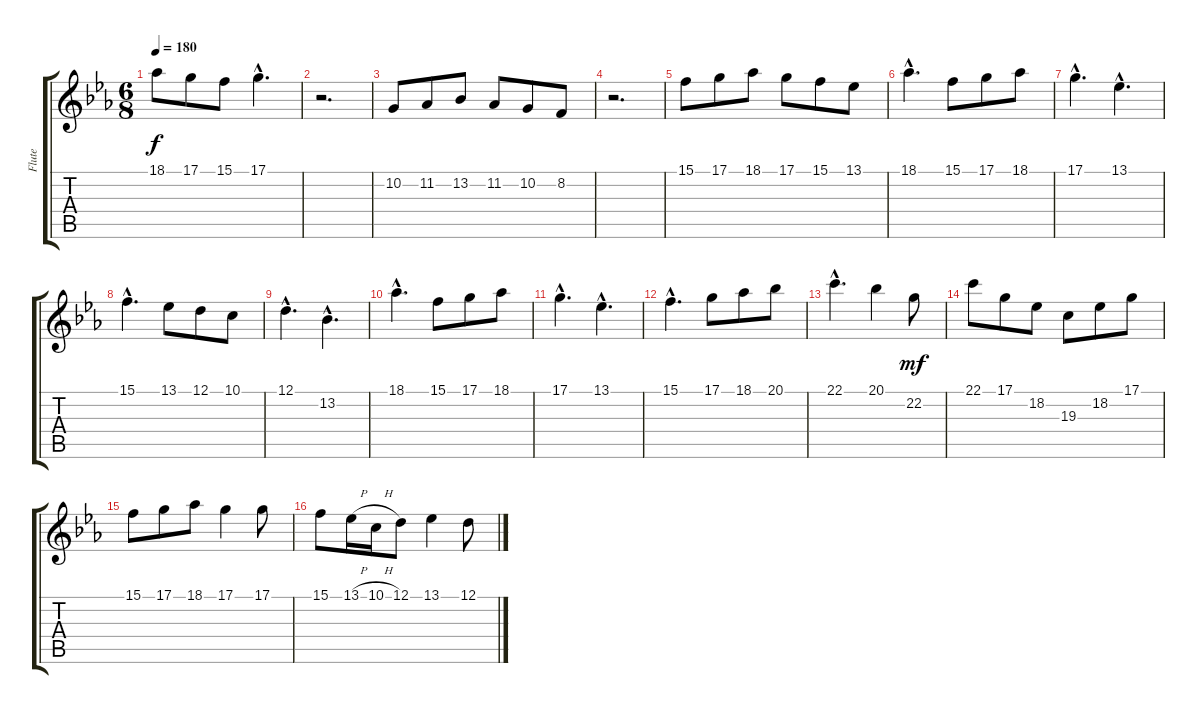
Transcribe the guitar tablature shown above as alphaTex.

\track ("Flute" "Flute") {instrument flute}
\staff {score tabs}
\tuning (D4 A3 F3 C3 G2 D2) {hide}
\ts (6 8)
\tempo 180
\clef g2
\ks cminor
18.1.8{dy f} 17.1.8 15.1.8 17.1{hac}.4{d} |
r.2{d} |
10.2.8 11.2.8 13.2.8 11.2.8 10.2.8 8.2.8 |
r.2{d} |
15.1.8 17.1.8 18.1.8 17.1.8 15.1.8 13.1.8 |
18.1{hac}.4{d} 15.1.8 17.1.8 18.1.8 |
17.1{hac}.4{d} 13.1{hac}.4{d} |
15.1{hac}.4{d} 13.1.8 12.1.8 10.1.8 |
12.1{hac}.4{d} 13.2{hac}.4{d} |
18.1{hac}.4{d} 15.1.8 17.1.8 18.1.8 |
17.1{hac}.4{d} 13.1{hac}.4{d} |
15.1{hac}.4{d} 17.1.8 18.1.8 20.1.8 |
22.1{hac}.4{d} 20.1.4 22.2.8{dy mf} |
22.1.8 17.1.8 18.2.8 19.3.8 18.2.8 17.1.8 |
15.1.8 17.1.8 18.1.8 17.1.4 17.1.8 |
15.1.8 13.1{h}.16 10.1{h}.16 12.1.8 13.1.4 12.1.8
